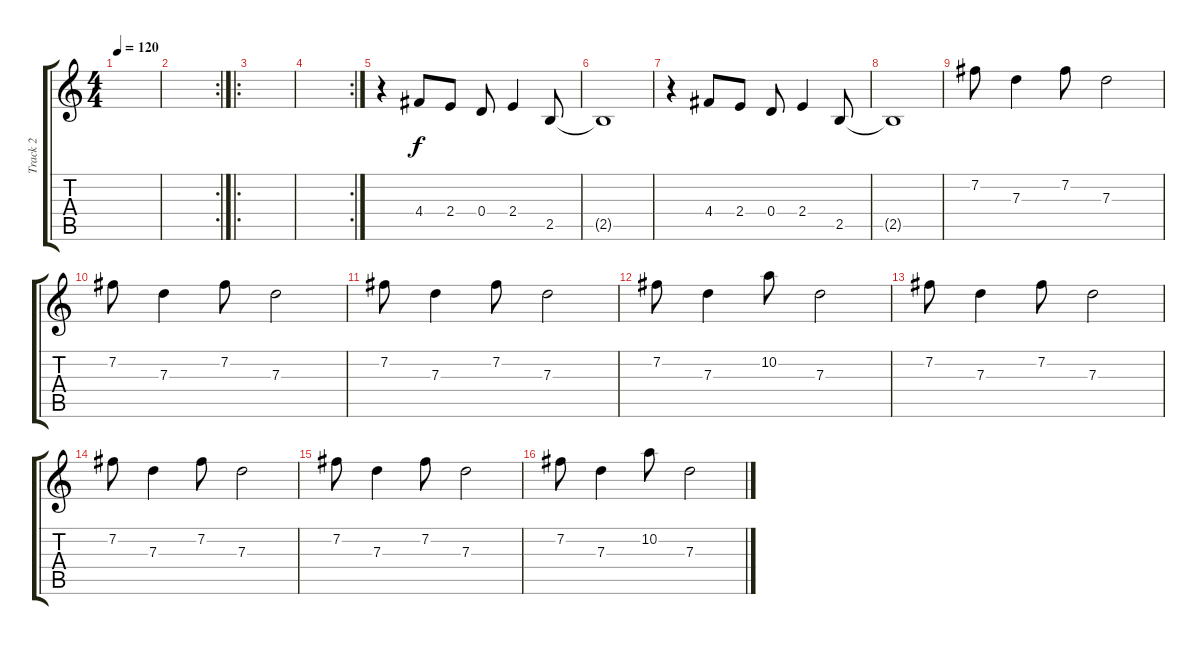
\track ("Track 2" "Track 2") {instrument overdrivenguitar}
\staff {score tabs}
\tuning (E4 B3 G3 D3 A2 E2) {hide}
\ts (4 4)
\tempo 120
\clef g2
\ks c
|
\rc 2
|
\ro
|
\rc 2
|
r.4 4.4.8 2.4.8 0.4.8 2.4.4 2.5.8 |
2.5{t}.1 |
r.4 4.4.8 2.4.8 0.4.8 2.4.4 2.5.8 |
2.5{t}.1 |
7.2.8{volume 8} 7.3.4 7.2.8 7.3.2 |
7.2.8 7.3.4 7.2.8 7.3.2 |
7.2.8 7.3.4 7.2.8 7.3.2 |
7.2.8 7.3.4 10.2.8 7.3.2 |
7.2.8 7.3.4 7.2.8 7.3.2 |
7.2.8 7.3.4 7.2.8 7.3.2 |
7.2.8 7.3.4 7.2.8 7.3.2 |
7.2.8 7.3.4 10.2.8 7.3.2
